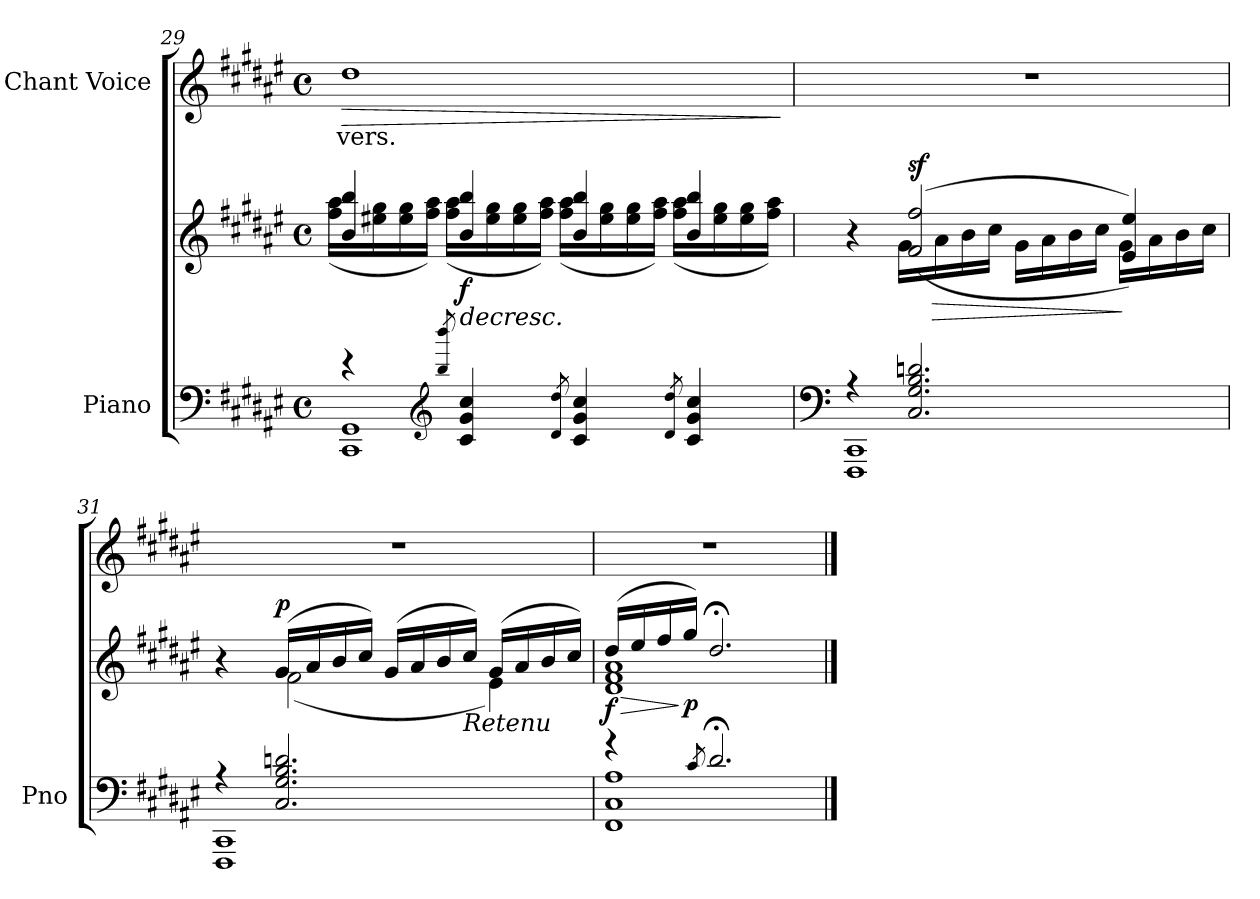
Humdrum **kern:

**kern	**kern	**dynam	**kern	**text	**dynam
*part2	*part2	*part2	*part1	*part1	*part1
*staff3	*staff2	*staff2/3	*staff1	*staff1	*staff1
*I"Piano	*	*	*I"Chant Voice	*	*
*I'Pno	*	*	*	*	*
*clefF4	*clefG2	*	*clefG2	*	*
*k[f#c#g#d#a#e#]	*k[f#c#g#d#a#e#]	*	*k[f#c#g#d#a#e#]	*	*
*M4/4	*M4/4	*	*M4/4	*	*
*met(c)	*met(c)	*	*met(c)	*	*
=29	=29	=29	=29	=29	=29
*^	*^	*	*	*	*
!	!	!	!	!	!	!LO:LY:b	!LO:HP:b
4r	1CC# 1GG#	4b/ 4bb/	(16ff#\ 16aa#\LL	.	1dd#	-vers.	>
.	.	.	16ee#X\ 16gg#\	.	.	.	.
.	.	.	16ee#\ 16gg#\	.	.	.	.
.	.	.	16ff#\ 16aa#\JJ)	.	.	.	.
8qd#/ 8qdd#/	.	.	.	.	.	.	.
*clefG2	*	*	*	*	*	*	*
!	!	!	!	!LO:HP:b	!	!	!
!	!	!	!	!LO:DY:n=1:b	!	!	!
4c#/ 4g#/ 4cc#/	.	4b/ 4bb/	(16ff#\ 16aa#\LL	> f	.	.	.
.	.	.	16ee#\ 16gg#\	.	.	.	.
.	.	.	16ee#\ 16gg#\	.	.	.	.
.	.	.	16ff#\ 16aa#\JJ)	.	.	.	.
8qd#/ 8qdd#/	.	.	.	.	.	.	.
4c#/ 4g#/ 4cc#/	.	4b/ 4bb/	(16ff#\ 16aa#\LL	.	.	.	.
.	.	.	16ee#\ 16gg#\	.	.	.	.
.	.	.	16ee#\ 16gg#\	.	.	.	.
.	.	.	16ff#\ 16aa#\JJ)	.	.	.	.
8qd#/ 8qdd#/	.	.	.	.	.	.	.
4c#/ 4g#/ 4cc#/	.	4b/ 4bb/	(16ff#\ 16aa#\LL	.	.	.	.
.	.	.	16ee#\ 16gg#\	.	.	.	.
.	.	.	16ee#\ 16gg#\	.	.	.	.
.	.	.	16ff#\ 16aa#\JJ)	.	.	.	.
*v	*v	*	*	*	*	*	*
*	*v	*v	*	*	*	*
.	.	.	.	.	]
!!LO:LB:g=z
=30	=30	=30	=30	=30	=30
*clefF4	*	*	*	*	*
*^	*^	*	*	*	*
4r	1FFF# 1CC#	4r	4ryy	.	1r	.	.
!	!	!	!	!LO:HP:b	!	!	!
!	!	!	!	!LO:DY:n=1:a	!	!	!
2.C#/ 2.G#/ 2.B/ 2.dn/	.	((<2f#/ 2ff#/	16g#\LL	> sf	.	.	.
.	.	.	16a#\	.	.	.	.
.	.	.	16b\	.	.	.	.
.	.	.	16cc#\JJ	.	.	.	.
.	.	.	16g#\LL	.	.	.	.
.	.	.	16a#\	.	.	.	.
.	.	.	16b\	.	.	.	.
.	.	.	16cc#\JJ	.	.	.	.
.	.	4e#/ 4ee#/))	16g#\LL	]	.	.	.
.	.	.	16a#\	.	.	.	.
.	.	.	16b\	.	.	.	.
.	.	.	16cc#\JJ	.	.	.	.
=31	=31	=31	=31	=31	=31	=31	=31
4r	1FFF# 1CC#	4r	4ryy	.	1r	.	.
!	!	!	!	!LO:DY:a	!	!	!
2.C#/ 2.G#/ 2.B/ 2.dn/	.	(16g#/LL	(2f#\	p	.	.	.
.	.	16a#/	.	.	.	.	.
.	.	16b/	.	.	.	.	.
.	.	16cc#/JJ)	.	.	.	.	.
.	.	(16g#/LL	.	.	.	.	.
.	.	16a#/	.	.	.	.	.
.	.	16b/	.	.	.	.	.
!	!	!LO:TX:b:i:t=Retenu	!	!	!	!	!
.	.	16cc#/JJ)	.	.	.	.	.
.	.	(16g#/LL	4e#\)	.	.	.	.
.	.	16a#/	.	.	.	.	.
.	.	16b/	.	.	.	.	.
.	.	16cc#/JJ)	.	.	.	.	.
=32	=32	=32	=32	=32	=32	=32	=32
!	!	!	!	!LO:HP:b	!	!	!
!	!	!	!	!LO:DY:n=1:b	!	!	!
4r	1FF# 1C# 1A#	(16dd#/LL	1d# 1f# 1a#	> f	1r	.	.
.	.	16ee#/	.	.	.	.	.
.	.	16ff#/	.	.	.	.	.
!	!	!	!	!LO:DY:n=2:b	!	!	!
.	.	16gg#/JJ)	.	] p	.	.	.
8qc#/	.	.	.	.	.	.	.
2.d#;</	.	2.dd#;</	.	.	.	.	.
*v	*v	*	*	*	*	*	*
*	*v	*v	*	*	*	*
.	.	]	.	.	.
==	==	==	==	==	==
*-	*-	*-	*-	*-	*-
